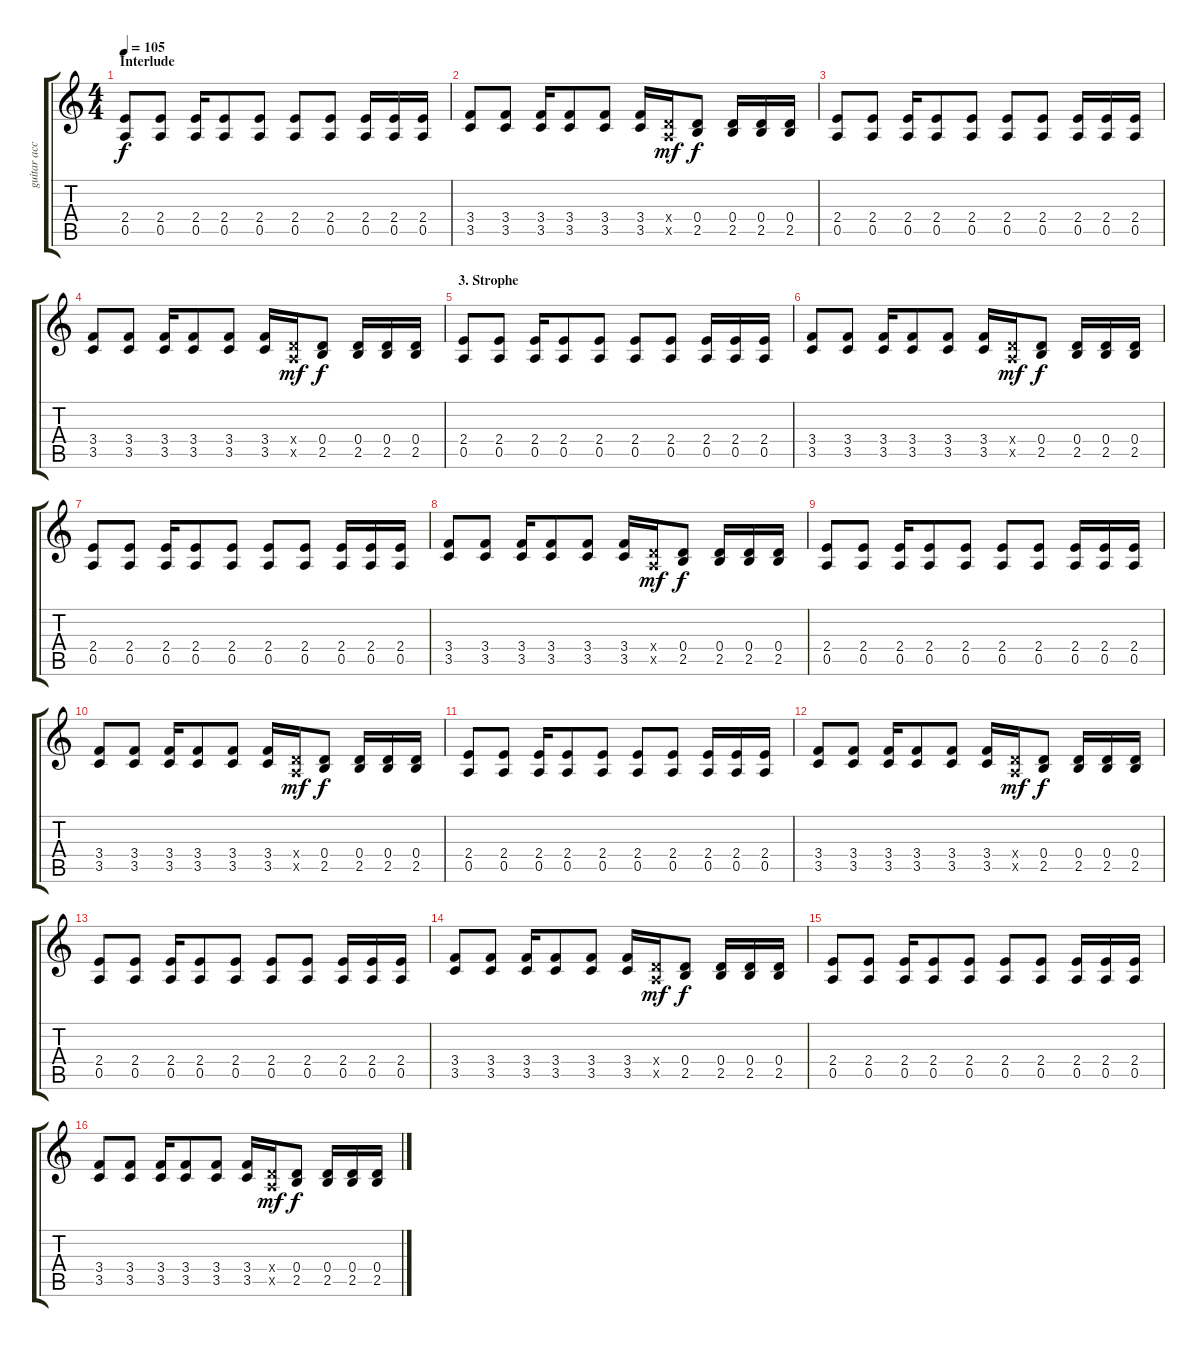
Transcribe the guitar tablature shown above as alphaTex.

\track ("guitar acc. 2" "guitar acc") {instrument acousticguitarsteel}
\staff {score tabs}
\tuning (E4 B3 G3 D3 A2 E2) {hide}
\ts (4 4)
\section ("" "Interlude")
\tempo 105
\clef g2
\ks c
(2.4 0.5).8{dy f} (2.4 0.5).8 (2.4 0.5).16 (2.4 0.5).8 (2.4 0.5).8 (2.4 0.5).8 (2.4 0.5).8 (2.4 0.5).16 (2.4 0.5).16 (2.4 0.5).16 |
(3.4 3.5).8 (3.4 3.5).8 (3.4 3.5).16 (3.4 3.5).8 (3.4 3.5).8 (3.4 3.5).16 (0.4{x} 0.5{x}).16{dy mf} (0.4 2.5).8{dy f} (0.4 2.5).16 (0.4 2.5).16 (0.4 2.5).16 |
(2.4 0.5).8 (2.4 0.5).8 (2.4 0.5).16 (2.4 0.5).8 (2.4 0.5).8 (2.4 0.5).8 (2.4 0.5).8 (2.4 0.5).16 (2.4 0.5).16 (2.4 0.5).16 |
(3.4 3.5).8 (3.4 3.5).8 (3.4 3.5).16 (3.4 3.5).8 (3.4 3.5).8 (3.4 3.5).16 (0.4{x} 0.5{x}).16{dy mf} (0.4 2.5).8{dy f} (0.4 2.5).16 (0.4 2.5).16 (0.4 2.5).16 |
\section ("" "3. Strophe")
(2.4 0.5).8 (2.4 0.5).8 (2.4 0.5).16 (2.4 0.5).8 (2.4 0.5).8 (2.4 0.5).8 (2.4 0.5).8 (2.4 0.5).16 (2.4 0.5).16 (2.4 0.5).16 |
(3.4 3.5).8 (3.4 3.5).8 (3.4 3.5).16 (3.4 3.5).8 (3.4 3.5).8 (3.4 3.5).16 (0.4{x} 0.5{x}).16{dy mf} (0.4 2.5).8{dy f} (0.4 2.5).16 (0.4 2.5).16 (0.4 2.5).16 |
(2.4 0.5).8 (2.4 0.5).8 (2.4 0.5).16 (2.4 0.5).8 (2.4 0.5).8 (2.4 0.5).8 (2.4 0.5).8 (2.4 0.5).16 (2.4 0.5).16 (2.4 0.5).16 |
(3.4 3.5).8 (3.4 3.5).8 (3.4 3.5).16 (3.4 3.5).8 (3.4 3.5).8 (3.4 3.5).16 (0.4{x} 0.5{x}).16{dy mf} (0.4 2.5).8{dy f} (0.4 2.5).16 (0.4 2.5).16 (0.4 2.5).16 |
(2.4 0.5).8 (2.4 0.5).8 (2.4 0.5).16 (2.4 0.5).8 (2.4 0.5).8 (2.4 0.5).8 (2.4 0.5).8 (2.4 0.5).16 (2.4 0.5).16 (2.4 0.5).16 |
(3.4 3.5).8 (3.4 3.5).8 (3.4 3.5).16 (3.4 3.5).8 (3.4 3.5).8 (3.4 3.5).16 (0.4{x} 0.5{x}).16{dy mf} (0.4 2.5).8{dy f} (0.4 2.5).16 (0.4 2.5).16 (0.4 2.5).16 |
(2.4 0.5).8 (2.4 0.5).8 (2.4 0.5).16 (2.4 0.5).8 (2.4 0.5).8 (2.4 0.5).8 (2.4 0.5).8 (2.4 0.5).16 (2.4 0.5).16 (2.4 0.5).16 |
(3.4 3.5).8 (3.4 3.5).8 (3.4 3.5).16 (3.4 3.5).8 (3.4 3.5).8 (3.4 3.5).16 (0.4{x} 0.5{x}).16{dy mf} (0.4 2.5).8{dy f} (0.4 2.5).16 (0.4 2.5).16 (0.4 2.5).16 |
(2.4 0.5).8 (2.4 0.5).8 (2.4 0.5).16 (2.4 0.5).8 (2.4 0.5).8 (2.4 0.5).8 (2.4 0.5).8 (2.4 0.5).16 (2.4 0.5).16 (2.4 0.5).16 |
(3.4 3.5).8 (3.4 3.5).8 (3.4 3.5).16 (3.4 3.5).8 (3.4 3.5).8 (3.4 3.5).16 (0.4{x} 0.5{x}).16{dy mf} (0.4 2.5).8{dy f} (0.4 2.5).16 (0.4 2.5).16 (0.4 2.5).16 |
(2.4 0.5).8 (2.4 0.5).8 (2.4 0.5).16 (2.4 0.5).8 (2.4 0.5).8 (2.4 0.5).8 (2.4 0.5).8 (2.4 0.5).16 (2.4 0.5).16 (2.4 0.5).16 |
(3.4 3.5).8 (3.4 3.5).8 (3.4 3.5).16 (3.4 3.5).8 (3.4 3.5).8 (3.4 3.5).16 (0.4{x} 0.5{x}).16{dy mf} (0.4 2.5).8{dy f} (0.4 2.5).16 (0.4 2.5).16 (0.4 2.5).16
